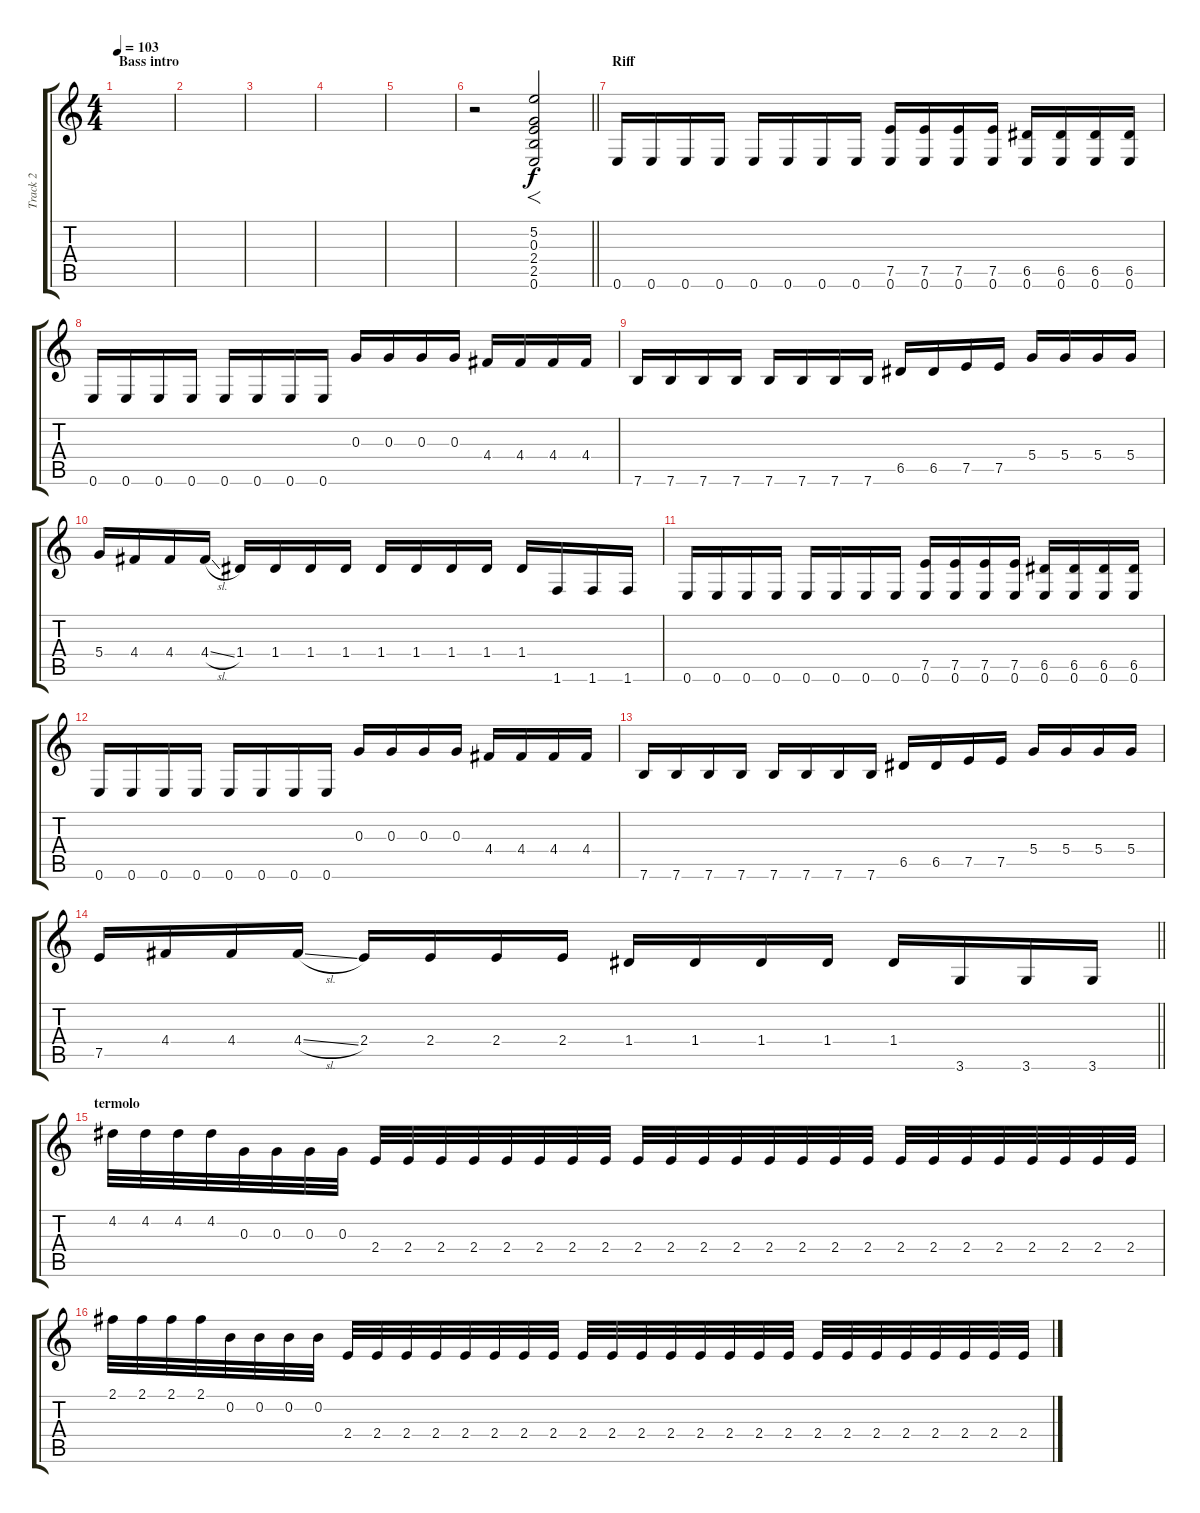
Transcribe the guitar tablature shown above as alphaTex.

\track ("Track 2" "Track 2") {instrument distortionguitar}
\staff {score tabs}
\tuning (E4 B3 G3 D3 A2 E2) {hide}
\ts (4 4)
\section ("" "Bass intro")
\tempo 103
\clef g2
\ks c
|
|
|
|
|
\barLineRight lightlight
r.2 (5.2 0.3 2.4 2.5 0.6).2{f} |
\section ("" "Riff")
0.6.16 0.6.16 0.6.16 0.6.16 0.6.16 0.6.16 0.6.16 0.6.16 (7.5 0.6).16 (7.5 0.6).16 (7.5 0.6).16 (7.5 0.6).16 (6.5 0.6).16 (6.5 0.6).16 (6.5 0.6).16 (6.5 0.6).16 |
0.6.16 0.6.16 0.6.16 0.6.16 0.6.16 0.6.16 0.6.16 0.6.16 0.3.16 0.3.16 0.3.16 0.3.16 4.4.16 4.4.16 4.4.16 4.4.16 |
7.6.16 7.6.16 7.6.16 7.6.16 7.6.16 7.6.16 7.6.16 7.6.16 6.5.16 6.5.16 7.5.16 7.5.16 5.4.16 5.4.16 5.4.16 5.4.16 |
5.4.16 4.4.16 4.4.16 4.4{sl}.16 1.4.16 1.4.16 1.4.16 1.4.16 1.4.16 1.4.16 1.4.16 1.4.16 1.4.16 1.6.16 1.6.16 1.6.16 |
0.6.16 0.6.16 0.6.16 0.6.16 0.6.16 0.6.16 0.6.16 0.6.16 (7.5 0.6).16 (7.5 0.6).16 (7.5 0.6).16 (7.5 0.6).16 (6.5 0.6).16 (6.5 0.6).16 (6.5 0.6).16 (6.5 0.6).16 |
0.6.16 0.6.16 0.6.16 0.6.16 0.6.16 0.6.16 0.6.16 0.6.16 0.3.16 0.3.16 0.3.16 0.3.16 4.4.16 4.4.16 4.4.16 4.4.16 |
7.6.16 7.6.16 7.6.16 7.6.16 7.6.16 7.6.16 7.6.16 7.6.16 6.5.16 6.5.16 7.5.16 7.5.16 5.4.16 5.4.16 5.4.16 5.4.16 |
\barLineRight lightlight
7.5.16 4.4.16 4.4.16 4.4{sl}.16 2.4.16 2.4.16 2.4.16 2.4.16 1.4.16 1.4.16 1.4.16 1.4.16 1.4.16 3.6.16 3.6.16 3.6.16 |
\section ("" "termolo")
4.2.32 4.2.32 4.2.32 4.2.32 0.3.32 0.3.32 0.3.32 0.3.32 2.4.32 2.4.32 2.4.32 2.4.32 2.4.32 2.4.32 2.4.32 2.4.32 2.4.32 2.4.32 2.4.32 2.4.32 2.4.32 2.4.32 2.4.32 2.4.32 2.4.32 2.4.32 2.4.32 2.4.32 2.4.32 2.4.32 2.4.32 2.4.32 |
2.1.32 2.1.32 2.1.32 2.1.32 0.2.32 0.2.32 0.2.32 0.2.32 2.4.32 2.4.32 2.4.32 2.4.32 2.4.32 2.4.32 2.4.32 2.4.32 2.4.32 2.4.32 2.4.32 2.4.32 2.4.32 2.4.32 2.4.32 2.4.32 2.4.32 2.4.32 2.4.32 2.4.32 2.4.32 2.4.32 2.4.32 2.4.32
